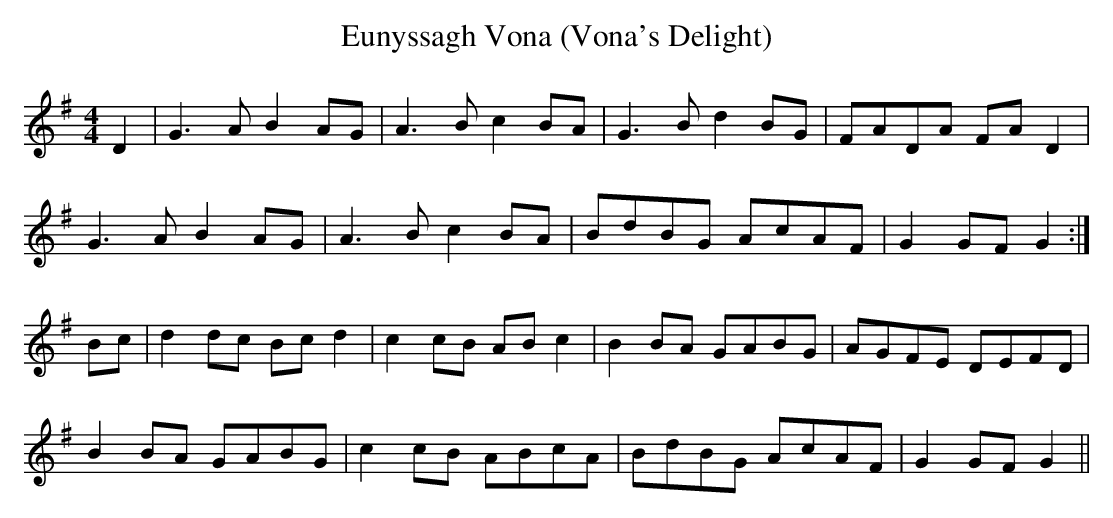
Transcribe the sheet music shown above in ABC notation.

X:1
T:Eunyssagh Vona (Vona's Delight)
M:4/4
L:1/8
K:G
D2|G3A B2AG|A3B c2BA|G3B d2BG|FADA FAD2|
G3A B2AG|A3B c2BA|BdBG AcAF|G2GF G2:|
Bc|d2dc Bcd2|c2cB ABc2|B2BA GABG|AGFE DEFD|
B2BA GABG|c2cB ABcA|BdBG AcAF|G2GF G2||
